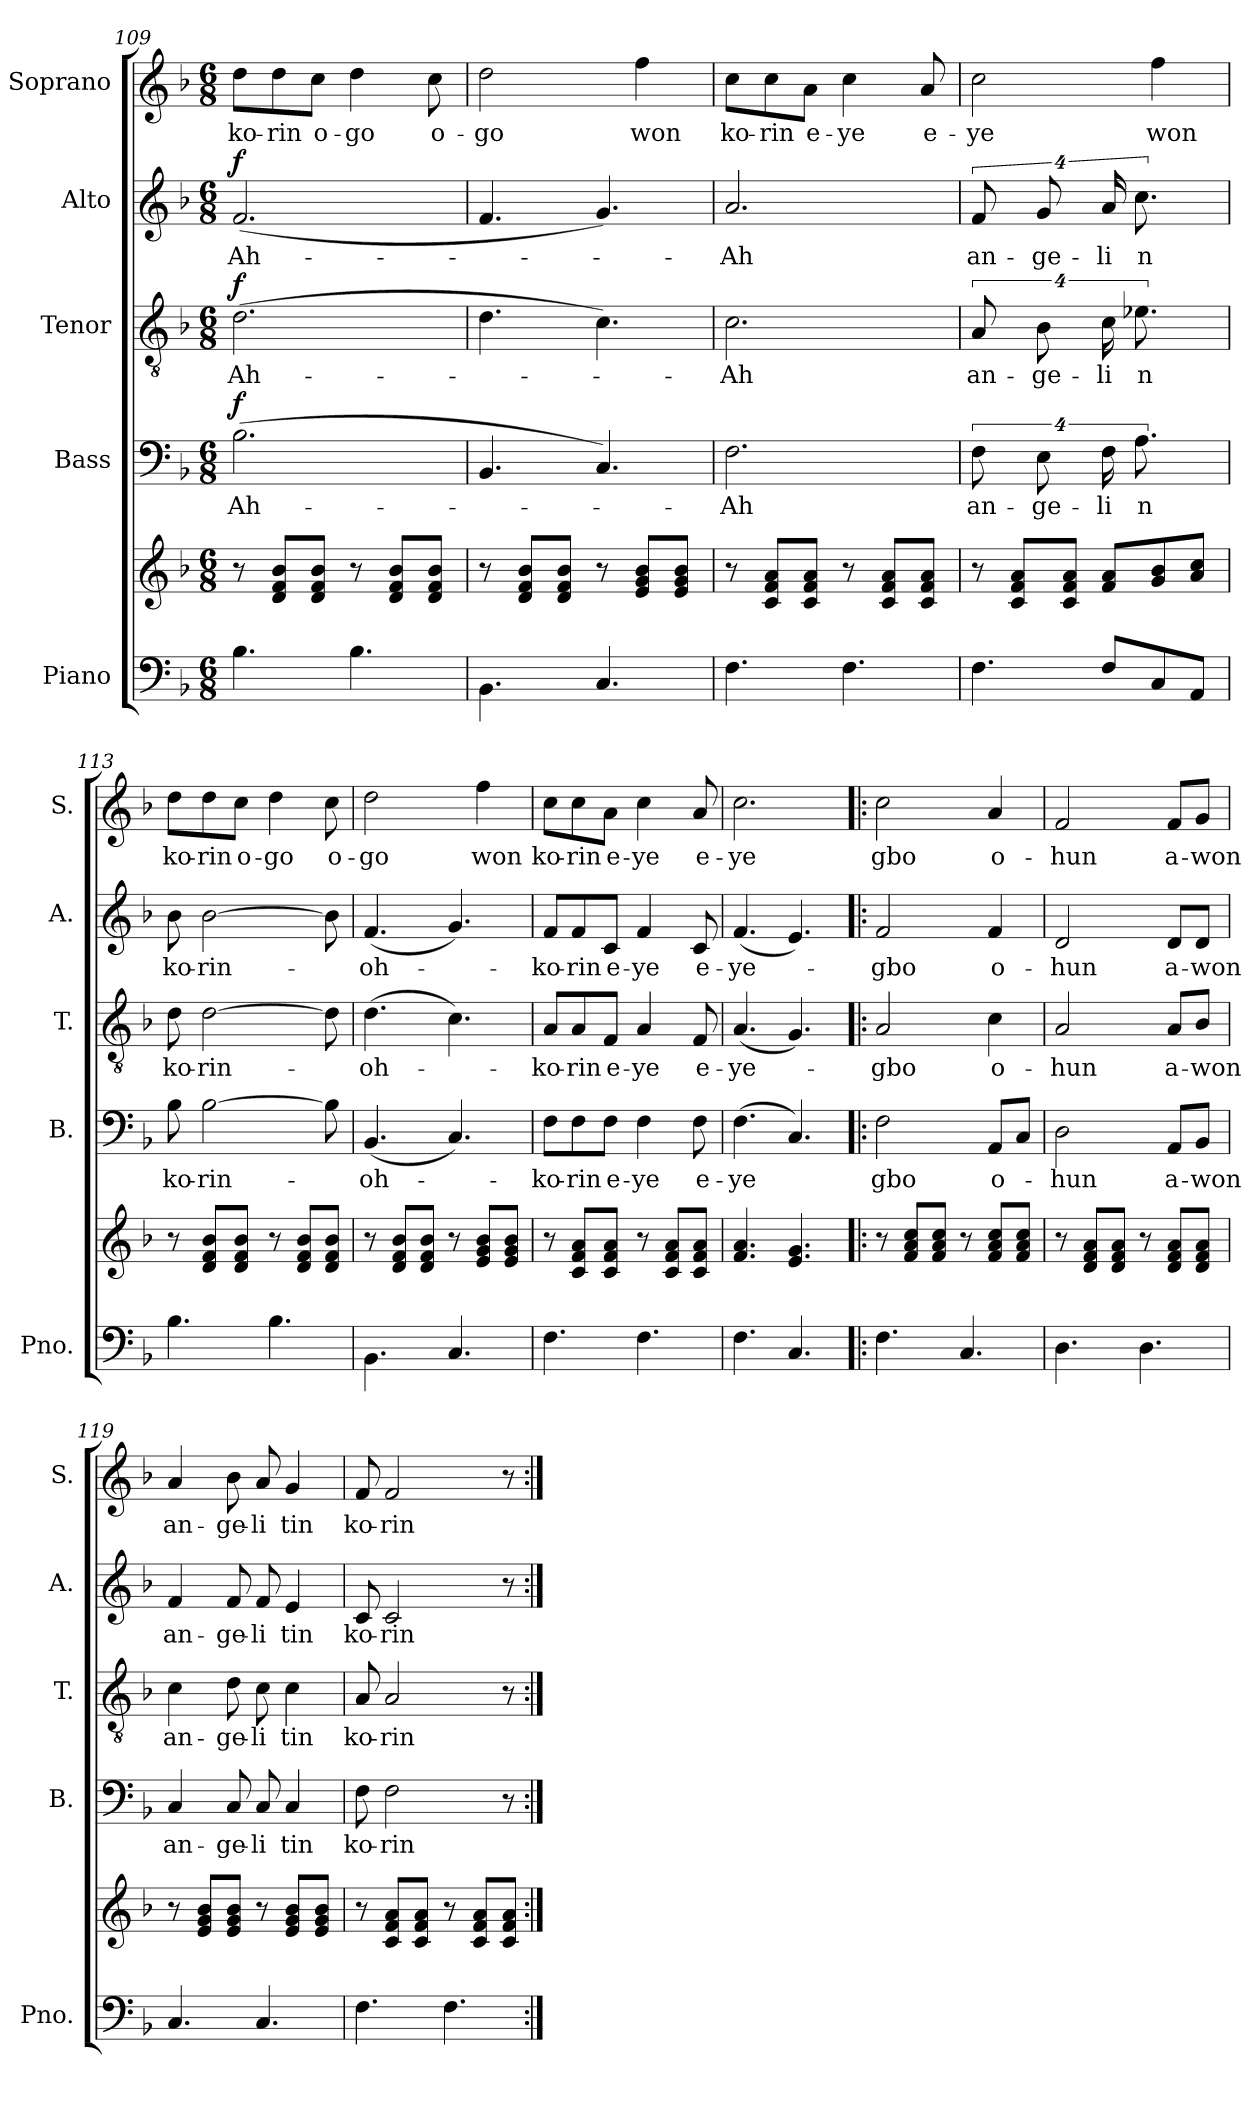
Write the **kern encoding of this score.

**kern	**kern	**kern	**text	**dynam	**kern	**text	**dynam	**kern	**text	**dynam	**kern	**text
*part5	*part5	*part4	*part4	*part4	*part3	*part3	*part3	*part2	*part2	*part2	*part1	*part1
*staff6	*staff5	*staff4	*staff4	*staff4	*staff3	*staff3	*staff3	*staff2	*staff2	*staff2	*staff1	*staff1
*I"Piano	*	*I"Bass	*	*	*I"Tenor	*	*	*I"Alto	*	*	*I"Soprano	*
*I'Pno.	*	*I'B.	*	*	*I'T.	*	*	*I'A.	*	*	*I'S.	*
*clefF4	*clefG2	*clefF4	*	*	*clefGv2	*	*	*clefG2	*	*	*clefG2	*
*k[b-]	*k[b-]	*k[b-]	*	*	*k[b-]	*	*	*k[b-]	*	*	*k[b-]	*
*M6/8	*M6/8	*M6/8	*	*	*M6/8	*	*	*M6/8	*	*	*M6/8	*
=109	=109	=109	=109	=109	=109	=109	=109	=109	=109	=109	=109	=109
!	!	!	!LO:LY:b	!LO:DY:b	!	!LO:LY:b	!LO:DY:b	!	!LO:LY:b	!LO:DY:b	!	!LO:LY:b
4.B-\	8r	(>2.B-\	Ah-	f	(>2.d\	Ah-	f	(>2.f/	Ah-	f	8dd\L	ko-
!	!	!	!	!	!	!	!	!	!	!	!	!LO:LY:b
.	8d/ 8f/ 8b-/L	.	.	.	.	.	.	.	.	.	8dd\	-rin
!	!	!	!	!	!	!	!	!	!	!	!	!LO:LY:b
.	8d/ 8f/ 8b-/J	.	.	.	.	.	.	.	.	.	8cc\J	o-
!	!	!	!	!	!	!	!	!	!	!	!	!LO:LY:b
4.B-\	8r	.	.	.	.	.	.	.	.	.	4dd\	-go
.	8d/ 8f/ 8b-/L	.	.	.	.	.	.	.	.	.	.	.
!	!	!	!	!	!	!	!	!	!	!	!	!LO:LY:b
.	8d/ 8f/ 8b-/J	.	.	.	.	.	.	.	.	.	8cc\	o-
=110	=110	=110	=110	=110	=110	=110	=110	=110	=110	=110	=110	=110
!	!	!	!	!	!	!	!	!	!	!	!	!LO:LY:b
4.BB-\	8r	4.BB-/	.	.	4.d\	.	.	4.f/	.	.	2dd\	-go
.	8d/ 8f/ 8b-/L	.	.	.	.	.	.	.	.	.	.	.
.	8d/ 8f/ 8b-/J	.	.	.	.	.	.	.	.	.	.	.
4.C/	8r	4.C/)	.	.	4.c\)	.	.	4.g/)	.	.	.	.
!	!	!	!	!	!	!	!	!	!	!	!	!LO:LY:b
.	8e/ 8g/ 8b-/L	.	.	.	.	.	.	.	.	.	4ff\	won
.	8e/ 8g/ 8b-/J	.	.	.	.	.	.	.	.	.	.	.
=111	=111	=111	=111	=111	=111	=111	=111	=111	=111	=111	=111	=111
!	!	!	!LO:LY:b	!	!	!LO:LY:b	!	!	!LO:LY:b	!	!	!LO:LY:b
4.F\	8r	2.F\	-Ah	.	2.c\	-Ah	.	2.a/	-Ah	.	8cc\L	ko-
!	!	!	!	!	!	!	!	!	!	!	!	!LO:LY:b
.	8c/ 8f/ 8a/L	.	.	.	.	.	.	.	.	.	8cc\	-rin
!	!	!	!	!	!	!	!	!	!	!	!	!LO:LY:b
.	8c/ 8f/ 8a/J	.	.	.	.	.	.	.	.	.	8a\J	e-
!	!	!	!	!	!	!	!	!	!	!	!	!LO:LY:b
4.F\	8r	.	.	.	.	.	.	.	.	.	4cc\	-ye
.	8c/ 8f/ 8a/L	.	.	.	.	.	.	.	.	.	.	.
!	!	!	!	!	!	!	!	!	!	!	!	!LO:LY:b
.	8c/ 8f/ 8a/J	.	.	.	.	.	.	.	.	.	8a/	e-
=112	=112	=112	=112	=112	=112	=112	=112	=112	=112	=112	=112	=112
!	!	!	!LO:LY:b	!	!	!LO:LY:b	!	!	!LO:LY:b	!	!	!LO:LY:b
4.F\	8r	16%3F\	an-	.	16%3A/	an-	.	16%3f/	an-	.	2cc\	-ye
.	8c/ 8f/ 8a/L	.	.	.	.	.	.	.	.	.	.	.
!	!	!	!LO:LY:b	!	!	!LO:LY:b	!	!	!LO:LY:b	!	!	!
.	.	16%3E\	-ge-	.	16%3B-\	-ge-	.	16%3g/	-ge-	.	.	.
.	8c/ 8f/ 8a/J	.	.	.	.	.	.	.	.	.	.	.
!	!	!	!LO:LY:b	!	!	!LO:LY:b	!	!	!LO:LY:b	!	!	!
8F/L	8f/ 8a/L	32%3F\	-li	.	32%3c\	-li	.	32%3a/	-li	.	.	.
!	!	!	!LO:LY:b	!	!	!LO:LY:b	!	!	!LO:LY:b	!	!	!
.	.	16%3.A\	n	.	16%3.e-X\	n	.	16%3.cc\	n	.	.	.
!	!	!	!	!	!	!	!	!	!	!	!	!LO:LY:b
8C/	8g/ 8b-/	.	.	.	.	.	.	.	.	.	4ff\	won
8AA/J	8a/ 8cc/J	.	.	.	.	.	.	.	.	.	.	.
!!LO:PB:g=z
=113	=113	=113	=113	=113	=113	=113	=113	=113	=113	=113	=113	=113
!	!	!	!LO:LY:b	!	!	!LO:LY:b	!	!	!LO:LY:b	!	!	!LO:LY:b
4.B-\	8r	8B-\	ko-	.	8d\	ko-	.	8b-\	ko-	.	8dd\L	ko-
!	!	!	!LO:LY:b	!	!	!LO:LY:b	!	!	!LO:LY:b	!	!	!LO:LY:b
.	8d/ 8f/ 8b-/L	[2B-\	-rin-	.	[2d\	-rin-	.	[2b-\	-rin-	.	8dd\	-rin
!	!	!	!	!	!	!	!	!	!	!	!	!LO:LY:b
.	8d/ 8f/ 8b-/J	.	.	.	.	.	.	.	.	.	8cc\J	o-
!	!	!	!	!	!	!	!	!	!	!	!	!LO:LY:b
4.B-\	8r	.	.	.	.	.	.	.	.	.	4dd\	-go
.	8d/ 8f/ 8b-/L	.	.	.	.	.	.	.	.	.	.	.
!	!	!	!	!	!	!	!	!	!	!	!	!LO:LY:b
.	8d/ 8f/ 8b-/J	8B-\]	.	.	8d\]	.	.	8b-\]	.	.	8cc\	o-
=114	=114	=114	=114	=114	=114	=114	=114	=114	=114	=114	=114	=114
!	!	!	!LO:LY:b	!	!	!LO:LY:b	!	!	!LO:LY:b	!	!	!LO:LY:b
4.BB-\	8r	(<4.BB-/	-oh-	.	(>4.d\	-oh-	.	(<4.f/	-oh-	.	2dd\	-go
.	8d/ 8f/ 8b-/L	.	.	.	.	.	.	.	.	.	.	.
.	8d/ 8f/ 8b-/J	.	.	.	.	.	.	.	.	.	.	.
4.C/	8r	4.C/)	.	.	4.c\)	.	.	4.g/)	.	.	.	.
!	!	!	!	!	!	!	!	!	!	!	!	!LO:LY:b
.	8e/ 8g/ 8b-/L	.	.	.	.	.	.	.	.	.	4ff\	won
.	8e/ 8g/ 8b-/J	.	.	.	.	.	.	.	.	.	.	.
=115	=115	=115	=115	=115	=115	=115	=115	=115	=115	=115	=115	=115
!	!	!	!LO:LY:b	!	!	!LO:LY:b	!	!	!LO:LY:b	!	!	!LO:LY:b
4.F\	8r	8F\L	-ko-	.	8A/L	-ko-	.	8f/L	-ko-	.	8cc\L	ko-
!	!	!	!LO:LY:b	!	!	!LO:LY:b	!	!	!LO:LY:b	!	!	!LO:LY:b
.	8c/ 8f/ 8a/L	8F\	-rin	.	8A/	-rin	.	8f/	-rin	.	8cc\	-rin
!	!	!	!LO:LY:b	!	!	!LO:LY:b	!	!	!LO:LY:b	!	!	!LO:LY:b
.	8c/ 8f/ 8a/J	8F\J	e-	.	8F/J	e-	.	8c/J	e-	.	8a\J	e-
!	!	!	!LO:LY:b	!	!	!LO:LY:b	!	!	!LO:LY:b	!	!	!LO:LY:b
4.F\	8r	4F\	-ye	.	4A/	-ye	.	4f/	-ye	.	4cc\	-ye
.	8c/ 8f/ 8a/L	.	.	.	.	.	.	.	.	.	.	.
!	!	!	!LO:LY:b	!	!	!LO:LY:b	!	!	!LO:LY:b	!	!	!LO:LY:b
.	8c/ 8f/ 8a/J	8F\	e-	.	8F/	e-	.	8c/	e-	.	8a/	e-
=116	=116	=116	=116	=116	=116	=116	=116	=116	=116	=116	=116	=116
!	!	!	!LO:LY:b	!	!	!LO:LY:b	!	!	!LO:LY:b	!	!	!LO:LY:b
4.F\	4.f/ 4.a/	(>4.F\	-ye	.	(<4.A/	-ye-	.	(<4.f/	-ye-	.	2.cc\	-ye
4.C/	4.e/ 4.g/	4.C/)	.	.	4.G/)	.	.	4.e/)	.	.	.	.
=117!|:	=117!|:	=117!|:	=117!|:	=117!|:	=117!|:	=117!|:	=117!|:	=117!|:	=117!|:	=117!|:	=117!|:	=117!|:
!	!	!	!LO:LY:b	!	!	!LO:LY:b	!	!	!LO:LY:b	!	!	!LO:LY:b
4.F\	8r	2F\	gbo	.	2A/	-gbo	.	2f/	-gbo	.	2cc\	gbo
.	8f/ 8a/ 8cc/L	.	.	.	.	.	.	.	.	.	.	.
.	8f/ 8a/ 8cc/J	.	.	.	.	.	.	.	.	.	.	.
4.C/	8r	.	.	.	.	.	.	.	.	.	.	.
!	!	!	!LO:LY:b	!	!	!LO:LY:b	!	!	!LO:LY:b	!	!	!LO:LY:b
.	8f/ 8a/ 8cc/L	8AA/L	o-	.	4c\	o-	.	4f/	o-	.	4a/	o-
.	8f/ 8a/ 8cc/J	8C/J	.	.	.	.	.	.	.	.	.	.
=118	=118	=118	=118	=118	=118	=118	=118	=118	=118	=118	=118	=118
!	!	!	!LO:LY:b	!	!	!LO:LY:b	!	!	!LO:LY:b	!	!	!LO:LY:b
4.D\	8r	2D\	-hun	.	2A/	-hun	.	2d/	-hun	.	2f/	-hun
.	8d/ 8f/ 8a/L	.	.	.	.	.	.	.	.	.	.	.
.	8d/ 8f/ 8a/J	.	.	.	.	.	.	.	.	.	.	.
4.D\	8r	.	.	.	.	.	.	.	.	.	.	.
!	!	!	!LO:LY:b	!	!	!LO:LY:b	!	!	!LO:LY:b	!	!	!LO:LY:b
.	8d/ 8f/ 8a/L	8AA/L	a-	.	8A/L	a-	.	8d/L	a-	.	8f/L	a-
!	!	!	!LO:LY:b	!	!	!LO:LY:b	!	!	!LO:LY:b	!	!	!LO:LY:b
.	8d/ 8f/ 8a/J	8BB-/J	-won	.	8B-/J	-won	.	8d/J	-won	.	8g/J	-won
=119	=119	=119	=119	=119	=119	=119	=119	=119	=119	=119	=119	=119
!	!	!	!LO:LY:b	!	!	!LO:LY:b	!	!	!LO:LY:b	!	!	!LO:LY:b
4.C/	8r	4C/	an-	.	4c\	an-	.	4f/	an-	.	4a/	an-
.	8e/ 8g/ 8b-/L	.	.	.	.	.	.	.	.	.	.	.
!	!	!	!LO:LY:b	!	!	!LO:LY:b	!	!	!LO:LY:b	!	!	!LO:LY:b
.	8e/ 8g/ 8b-/J	8C/	-ge-	.	8d\	-ge-	.	8f/	-ge-	.	8b-\	-ge-
!	!	!	!LO:LY:b	!	!	!LO:LY:b	!	!	!LO:LY:b	!	!	!LO:LY:b
4.C/	8r	8C/	-li	.	8c\	-li	.	8f/	-li	.	8a/	-li
!	!	!	!LO:LY:b	!	!	!LO:LY:b	!	!	!LO:LY:b	!	!	!LO:LY:b
.	8e/ 8g/ 8b-/L	4C/	tin	.	4c\	tin	.	4e/	tin	.	4g/	tin
.	8e/ 8g/ 8b-/J	.	.	.	.	.	.	.	.	.	.	.
!!LO:LB:g=z
=120	=120	=120	=120	=120	=120	=120	=120	=120	=120	=120	=120	=120
!	!	!	!LO:LY:b	!	!	!LO:LY:b	!	!	!LO:LY:b	!	!	!LO:LY:b
4.F\	8r	8F\	ko-	.	8A/	ko-	.	8c/	ko-	.	8f/	ko-
!	!	!	!LO:LY:b	!	!	!LO:LY:b	!	!	!LO:LY:b	!	!	!LO:LY:b
.	8c/ 8f/ 8a/L	2F\	-rin	.	2A/	-rin	.	2c/	-rin	.	2f/	-rin
.	8c/ 8f/ 8a/J	.	.	.	.	.	.	.	.	.	.	.
4.F\	8r	.	.	.	.	.	.	.	.	.	.	.
.	8c/ 8f/ 8a/L	.	.	.	.	.	.	.	.	.	.	.
.	8c/ 8f/ 8a/J	8r	.	.	8r	.	.	8r	.	.	8r	.
=:|!	=:|!	=:|!	=:|!	=:|!	=:|!	=:|!	=:|!	=:|!	=:|!	=:|!	=:|!	=:|!
*-	*-	*-	*-	*-	*-	*-	*-	*-	*-	*-	*-	*-
